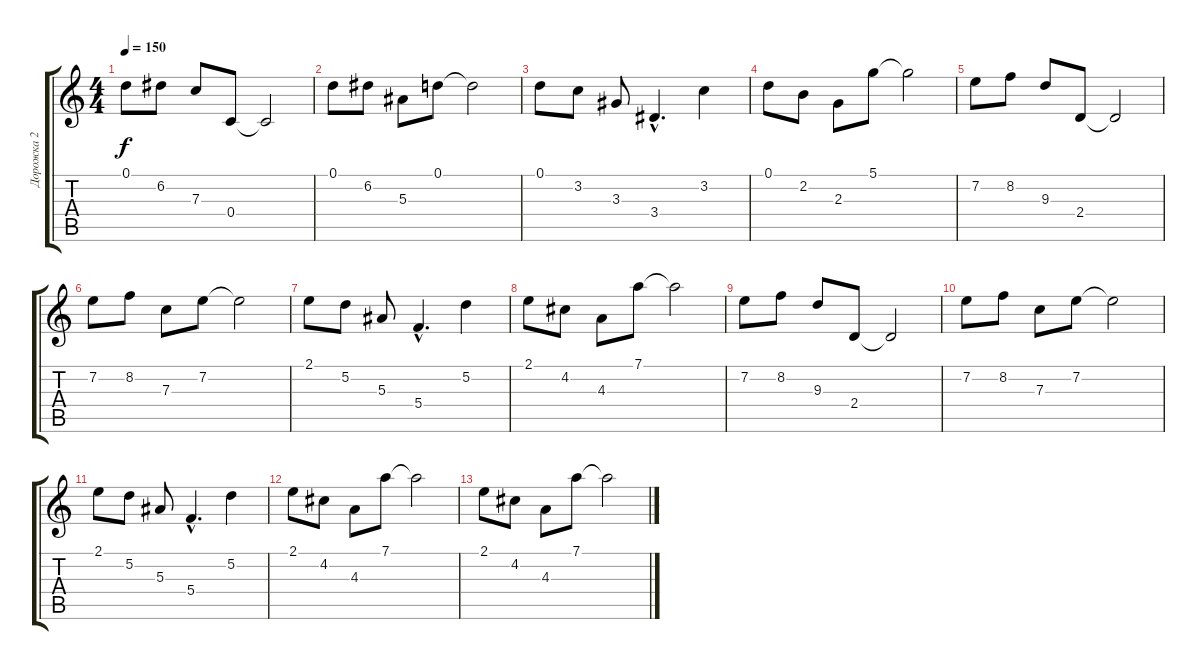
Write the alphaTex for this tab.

\track ("Дорожка 2" "Дорожка 2") {instrument acousticguitarnylon}
\staff {score tabs}
\tuning (D4 A3 F3 C3 G2 D2) {hide}
\ts (4 4)
\tempo 150
\clef g2
\ks c
0.1.8{dy f} 6.2.8 7.3.8 0.4.8 0.4{t}.2 |
0.1.8 6.2.8 5.3.8 0.1.8 0.1{t}.2 |
0.1.8 3.2.8 3.3.8 3.4{hac}.4{d} 3.2.4 |
0.1.8 2.2.8 2.3.8 5.1.8 5.1{t}.2 |
7.2.8 8.2.8 9.3.8 2.4.8 2.4{t}.2 |
7.2.8 8.2.8 7.3.8 7.2.8 7.2{t}.2 |
2.1.8 5.2.8 5.3.8 5.4{hac}.4{d} 5.2.4 |
2.1.8 4.2.8 4.3.8 7.1.8 7.1{t}.2 |
7.2.8 8.2.8 9.3.8 2.4.8 2.4{t}.2 |
7.2.8 8.2.8 7.3.8 7.2.8 7.2{t}.2 |
2.1.8 5.2.8 5.3.8 5.4{hac}.4{d} 5.2.4 |
2.1.8 4.2.8 4.3.8 7.1.8 7.1{t}.2 |
2.1.8 4.2.8 4.3.8 7.1.8 7.1{t}.2
